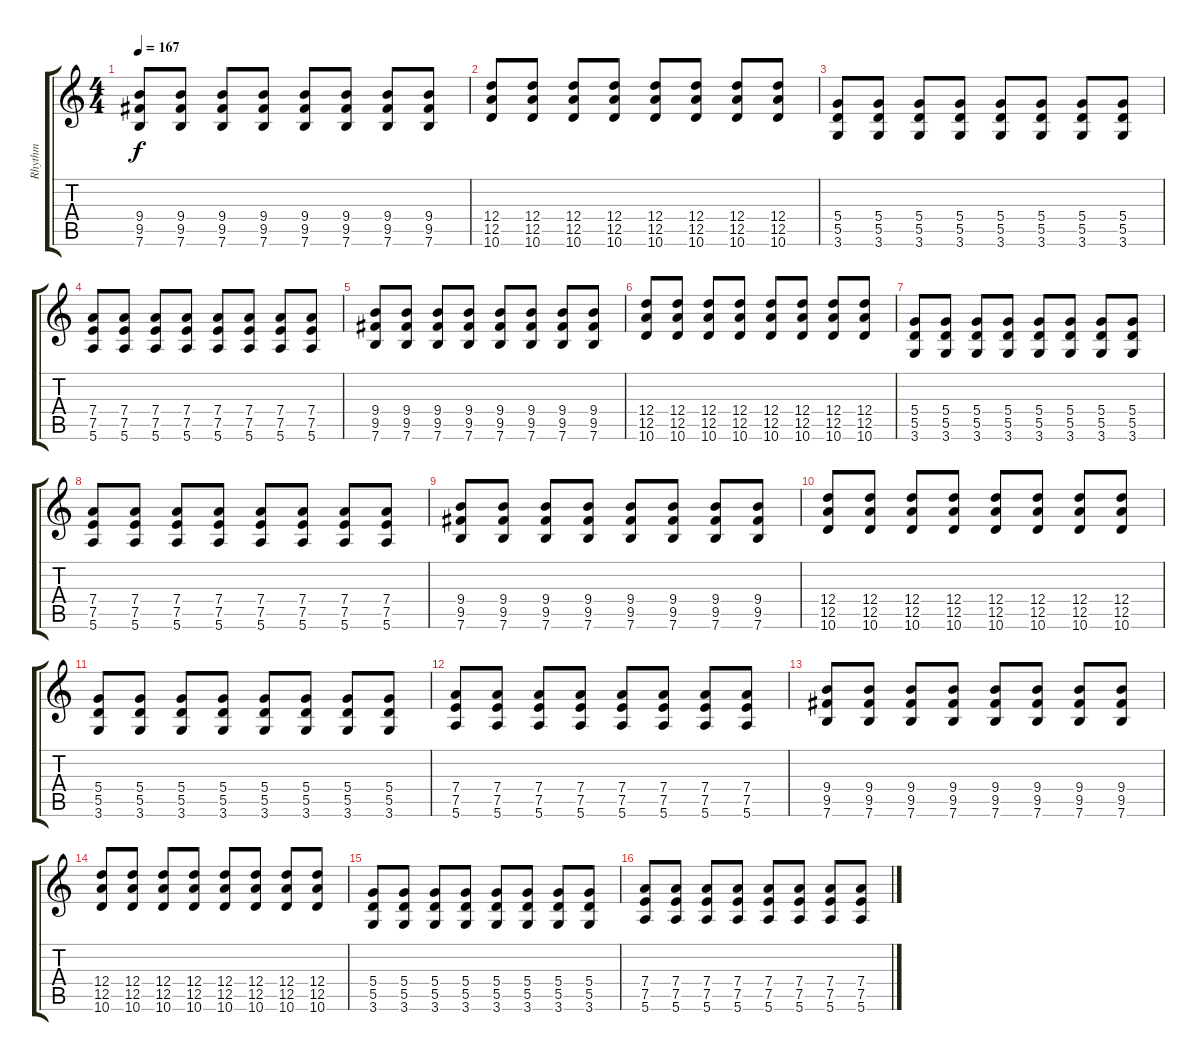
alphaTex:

\track ("Rhythm" "Rhythm") {instrument distortionguitar}
\staff {score tabs}
\tuning (E4 B3 G3 D3 A2 E2) {hide}
\ts (4 4)
\tempo 167
\clef g2
\ks c
(9.4 9.5 7.6).8{dy f} (9.4 9.5 7.6).8 (9.4 9.5 7.6).8 (9.4 9.5 7.6).8 (9.4 9.5 7.6).8 (9.4 9.5 7.6).8 (9.4 9.5 7.6).8 (9.4 9.5 7.6).8 |
(12.4 12.5 10.6).8 (12.4 12.5 10.6).8 (12.4 12.5 10.6).8 (12.4 12.5 10.6).8 (12.4 12.5 10.6).8 (12.4 12.5 10.6).8 (12.4 12.5 10.6).8 (12.4 12.5 10.6).8 |
(5.4 5.5 3.6).8 (5.4 5.5 3.6).8 (5.4 5.5 3.6).8 (5.4 5.5 3.6).8 (5.4 5.5 3.6).8 (5.4 5.5 3.6).8 (5.4 5.5 3.6).8 (5.4 5.5 3.6).8 |
(7.4 7.5 5.6).8 (7.4 7.5 5.6).8 (7.4 7.5 5.6).8 (7.4 7.5 5.6).8 (7.4 7.5 5.6).8 (7.4 7.5 5.6).8 (7.4 7.5 5.6).8 (7.4 7.5 5.6).8 |
(9.4 9.5 7.6).8 (9.4 9.5 7.6).8 (9.4 9.5 7.6).8 (9.4 9.5 7.6).8 (9.4 9.5 7.6).8 (9.4 9.5 7.6).8 (9.4 9.5 7.6).8 (9.4 9.5 7.6).8 |
(12.4 12.5 10.6).8 (12.4 12.5 10.6).8 (12.4 12.5 10.6).8 (12.4 12.5 10.6).8 (12.4 12.5 10.6).8 (12.4 12.5 10.6).8 (12.4 12.5 10.6).8 (12.4 12.5 10.6).8 |
(5.4 5.5 3.6).8 (5.4 5.5 3.6).8 (5.4 5.5 3.6).8 (5.4 5.5 3.6).8 (5.4 5.5 3.6).8 (5.4 5.5 3.6).8 (5.4 5.5 3.6).8 (5.4 5.5 3.6).8 |
(7.4 7.5 5.6).8 (7.4 7.5 5.6).8 (7.4 7.5 5.6).8 (7.4 7.5 5.6).8 (7.4 7.5 5.6).8 (7.4 7.5 5.6).8 (7.4 7.5 5.6).8 (7.4 7.5 5.6).8 |
(9.4 9.5 7.6).8 (9.4 9.5 7.6).8 (9.4 9.5 7.6).8 (9.4 9.5 7.6).8 (9.4 9.5 7.6).8 (9.4 9.5 7.6).8 (9.4 9.5 7.6).8 (9.4 9.5 7.6).8 |
(12.4 12.5 10.6).8 (12.4 12.5 10.6).8 (12.4 12.5 10.6).8 (12.4 12.5 10.6).8 (12.4 12.5 10.6).8 (12.4 12.5 10.6).8 (12.4 12.5 10.6).8 (12.4 12.5 10.6).8 |
(5.4 5.5 3.6).8 (5.4 5.5 3.6).8 (5.4 5.5 3.6).8 (5.4 5.5 3.6).8 (5.4 5.5 3.6).8 (5.4 5.5 3.6).8 (5.4 5.5 3.6).8 (5.4 5.5 3.6).8 |
(7.4 7.5 5.6).8 (7.4 7.5 5.6).8 (7.4 7.5 5.6).8 (7.4 7.5 5.6).8 (7.4 7.5 5.6).8 (7.4 7.5 5.6).8 (7.4 7.5 5.6).8 (7.4 7.5 5.6).8 |
(9.4 9.5 7.6).8 (9.4 9.5 7.6).8 (9.4 9.5 7.6).8 (9.4 9.5 7.6).8 (9.4 9.5 7.6).8 (9.4 9.5 7.6).8 (9.4 9.5 7.6).8 (9.4 9.5 7.6).8 |
(12.4 12.5 10.6).8 (12.4 12.5 10.6).8 (12.4 12.5 10.6).8 (12.4 12.5 10.6).8 (12.4 12.5 10.6).8 (12.4 12.5 10.6).8 (12.4 12.5 10.6).8 (12.4 12.5 10.6).8 |
(5.4 5.5 3.6).8 (5.4 5.5 3.6).8 (5.4 5.5 3.6).8 (5.4 5.5 3.6).8 (5.4 5.5 3.6).8 (5.4 5.5 3.6).8 (5.4 5.5 3.6).8 (5.4 5.5 3.6).8 |
(7.4 7.5 5.6).8 (7.4 7.5 5.6).8 (7.4 7.5 5.6).8 (7.4 7.5 5.6).8 (7.4 7.5 5.6).8 (7.4 7.5 5.6).8 (7.4 7.5 5.6).8 (7.4 7.5 5.6).8
